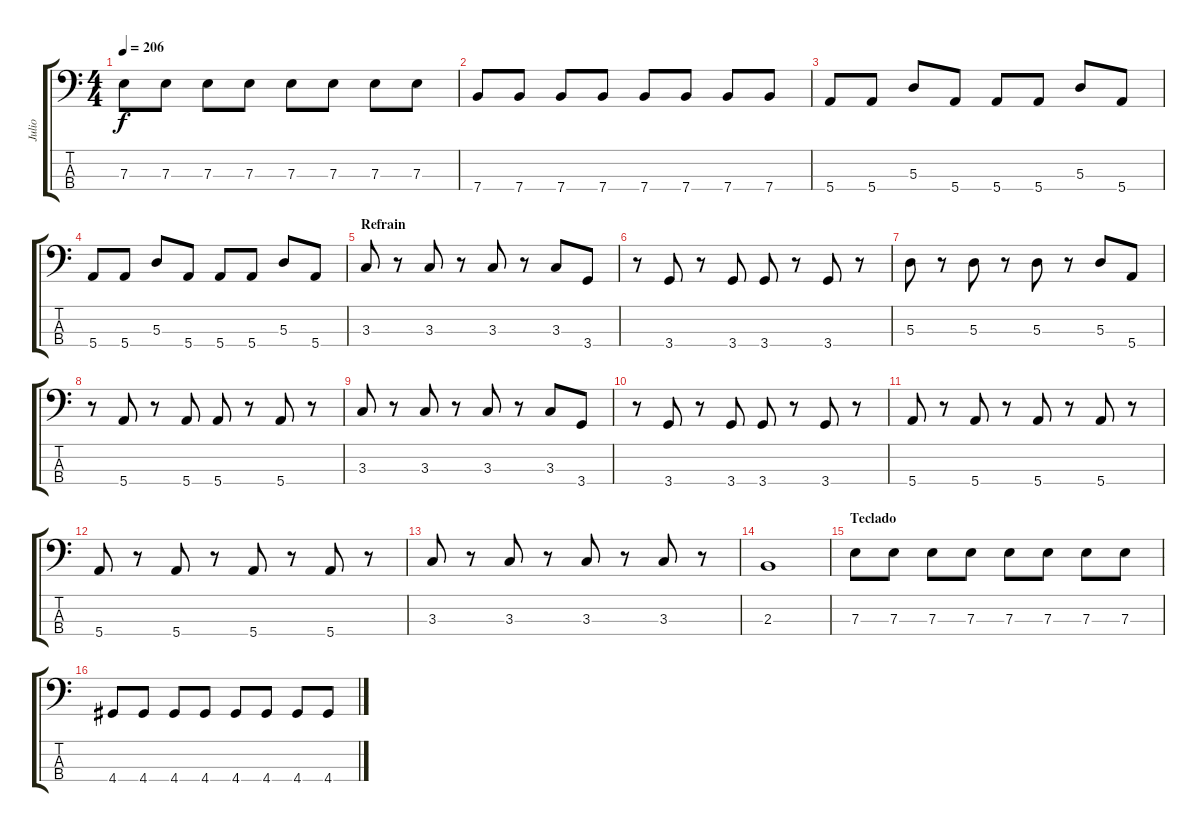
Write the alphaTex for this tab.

\track ("Julio" "Julio") {instrument electricbassfinger}
\staff {score tabs}
\tuning (G2 D2 A1 E1) {hide}
\ts (4 4)
\tempo 206
\clef f4
\ks c
7.3.8{dy f} 7.3.8 7.3.8 7.3.8 7.3.8 7.3.8 7.3.8 7.3.8 |
7.4.8 7.4.8 7.4.8 7.4.8 7.4.8 7.4.8 7.4.8 7.4.8 |
5.4.8 5.4.8 5.3.8 5.4.8 5.4.8 5.4.8 5.3.8 5.4.8 |
5.4.8 5.4.8 5.3.8 5.4.8 5.4.8 5.4.8 5.3.8 5.4.8 |
\section ("" "Refrain")
3.3.8 r.8 3.3.8 r.8 3.3.8 r.8 3.3.8 3.4.8 |
r.8 3.4.8 r.8 3.4.8 3.4.8 r.8 3.4.8 r.8 |
5.3.8 r.8 5.3.8 r.8 5.3.8 r.8 5.3.8 5.4.8 |
r.8 5.4.8 r.8 5.4.8 5.4.8 r.8 5.4.8 r.8 |
3.3.8 r.8 3.3.8 r.8 3.3.8 r.8 3.3.8 3.4.8 |
r.8 3.4.8 r.8 3.4.8 3.4.8 r.8 3.4.8 r.8 |
5.4.8 r.8 5.4.8 r.8 5.4.8 r.8 5.4.8 r.8 |
5.4.8 r.8 5.4.8 r.8 5.4.8 r.8 5.4.8 r.8 |
3.3.8 r.8 3.3.8 r.8 3.3.8 r.8 3.3.8 r.8 |
2.3.1 |
\section ("" "Teclado")
7.3.8 7.3.8 7.3.8 7.3.8 7.3.8 7.3.8 7.3.8 7.3.8 |
4.4.8 4.4.8 4.4.8 4.4.8 4.4.8 4.4.8 4.4.8 4.4.8
